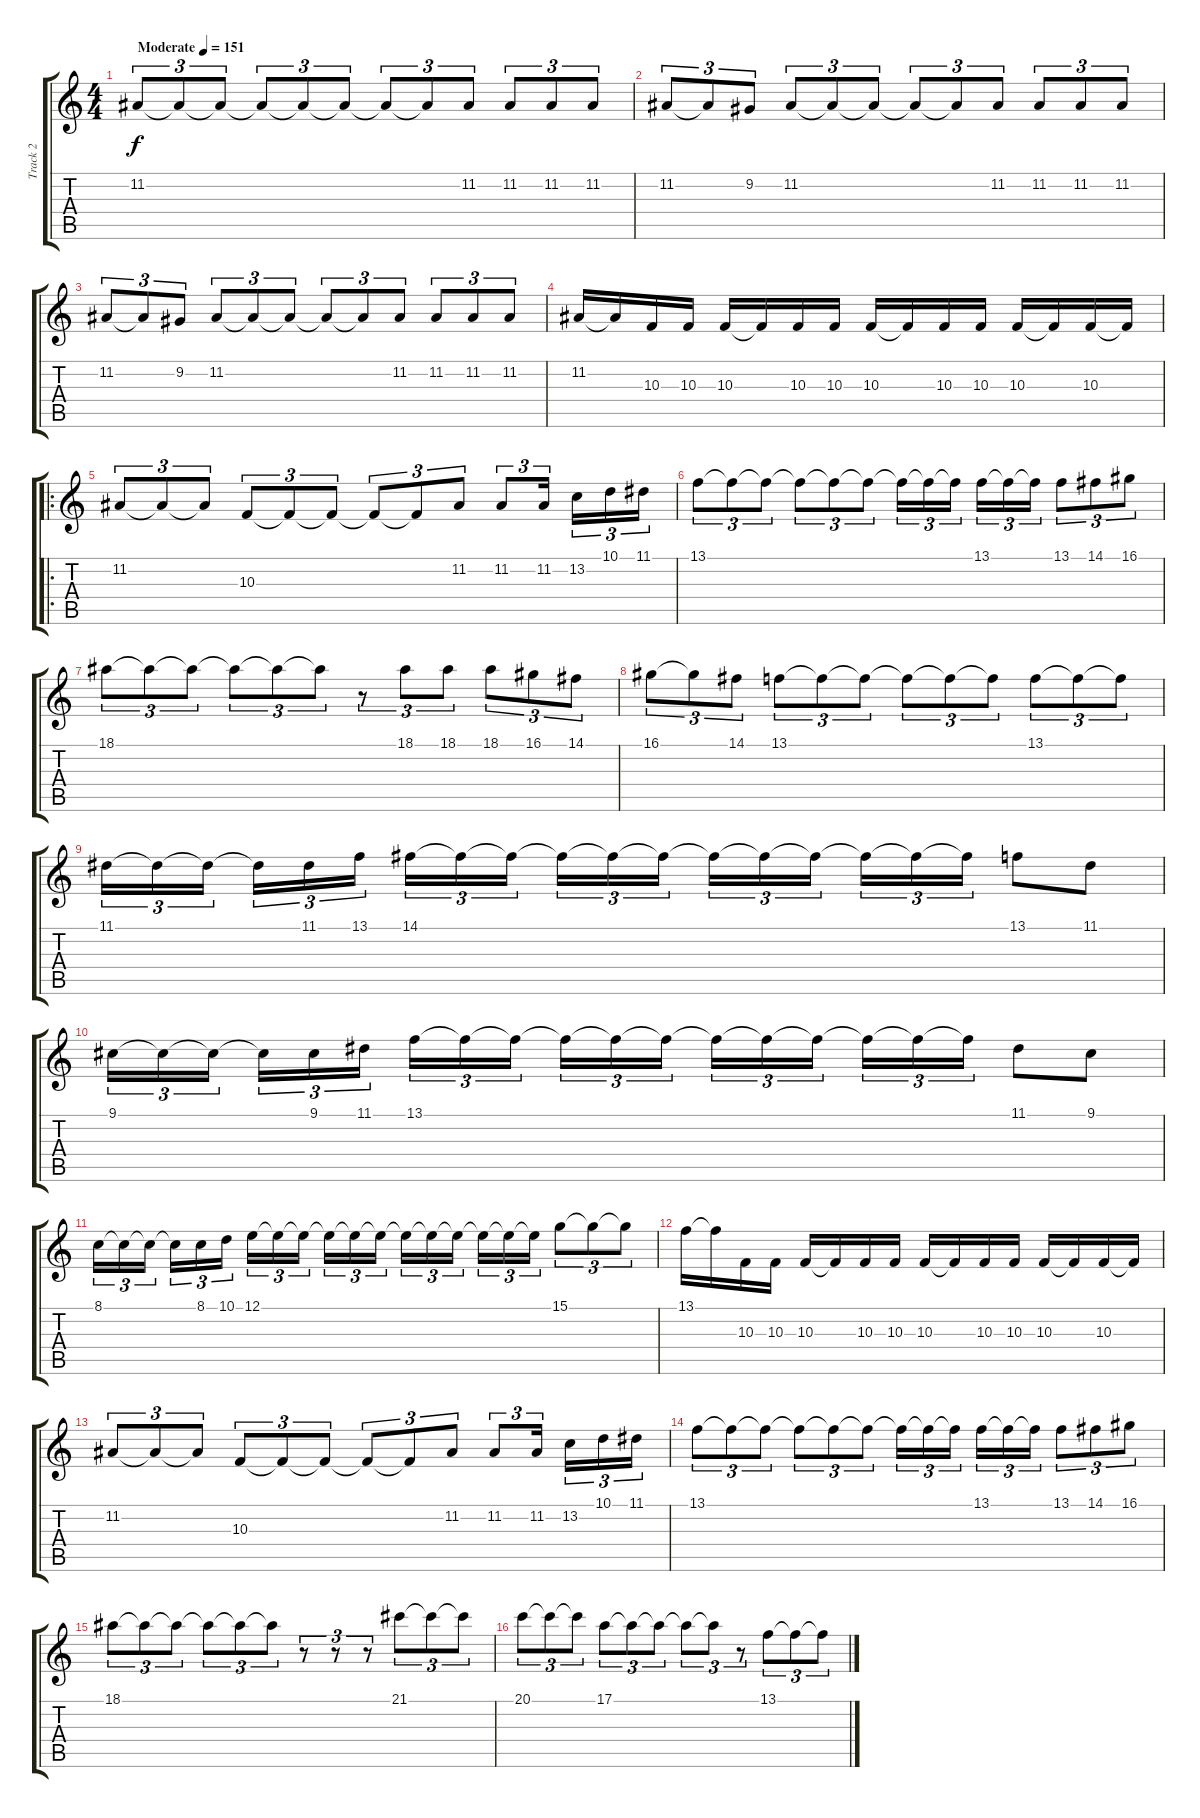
\track ("Track 2" "Track 2") {instrument lead5charang}
\staff {score tabs}
\tuning (E4 B3 G3 D3 A2 E2) {hide}
\ts (4 4)
\tempo (151 "Moderate")
\clef g2
\ks c
11.2.8{tu (3 2) dy f instrument lead5charang} 11.2{t}.8{tu (3 2)} 11.2{t}.8{tu (3 2)} 11.2{t}.8{tu (3 2)} 11.2{t}.8{tu (3 2)} 11.2{t}.8{tu (3 2)} 11.2{t}.8{tu (3 2)} 11.2{t}.8{tu (3 2)} 11.2.8{tu (3 2)} 11.2.8{tu (3 2)} 11.2.8{tu (3 2)} 11.2.8{tu (3 2)} |
11.2.8{tu (3 2)} 11.2{t}.8{tu (3 2)} 9.2.8{tu (3 2)} 11.2.8{tu (3 2)} 11.2{t}.8{tu (3 2)} 11.2{t}.8{tu (3 2)} 11.2{t}.8{tu (3 2)} 11.2{t}.8{tu (3 2)} 11.2.8{tu (3 2)} 11.2.8{tu (3 2)} 11.2.8{tu (3 2)} 11.2.8{tu (3 2)} |
11.2.8{tu (3 2)} 11.2{t}.8{tu (3 2)} 9.2.8{tu (3 2)} 11.2.8{tu (3 2)} 11.2{t}.8{tu (3 2)} 11.2{t}.8{tu (3 2)} 11.2{t}.8{tu (3 2)} 11.2{t}.8{tu (3 2)} 11.2.8{tu (3 2)} 11.2.8{tu (3 2)} 11.2.8{tu (3 2)} 11.2.8{tu (3 2)} |
11.2.16 11.2{t}.16 10.3.16 10.3.16 10.3.16 10.3{t}.16 10.3.16 10.3.16 10.3.16 10.3{t}.16 10.3.16 10.3.16 10.3.16 10.3{t}.16 10.3.16 10.3{t}.16 |
\ro
11.2.8{tu (3 2)} 11.2{t}.8{tu (3 2)} 11.2{t}.8{tu (3 2)} 10.3.8{tu (3 2)} 10.3{t}.8{tu (3 2)} 10.3{t}.8{tu (3 2)} 10.3{t}.8{tu (3 2)} 10.3{t}.8{tu (3 2)} 11.2.8{tu (3 2)} 11.2.8{tu (3 2)} 11.2.16{tu (3 2) beam splitsecondary} 13.2.16{tu (3 2)} 10.1.16{tu (3 2)} 11.1.16{tu (3 2)} |
13.1.8{tu (3 2)} 13.1{t}.8{tu (3 2)} 13.1{t}.8{tu (3 2)} 13.1{t}.8{tu (3 2)} 13.1{t}.8{tu (3 2)} 13.1{t}.8{tu (3 2)} 13.1{t}.16{tu (3 2)} 13.1{t}.16{tu (3 2)} 13.1{t}.16{tu (3 2) beam splitsecondary} 13.1.16{tu (3 2)} 13.1{t}.16{tu (3 2)} 13.1{t}.16{tu (3 2)} 13.1.8{tu (3 2)} 14.1.8{tu (3 2)} 16.1.8{tu (3 2)} |
18.1.8{tu (3 2)} 18.1{t}.8{tu (3 2)} 18.1{t}.8{tu (3 2)} 18.1{t}.8{tu (3 2)} 18.1{t}.8{tu (3 2)} 18.1{t}.8{tu (3 2)} r.8{tu (3 2)} 18.1.8{tu (3 2)} 18.1.8{tu (3 2)} 18.1.8{tu (3 2)} 16.1.8{tu (3 2)} 14.1.8{tu (3 2)} |
16.1.8{tu (3 2)} 16.1{t}.8{tu (3 2)} 14.1.8{tu (3 2)} 13.1.8{tu (3 2)} 13.1{t}.8{tu (3 2)} 13.1{t}.8{tu (3 2)} 13.1{t}.8{tu (3 2)} 13.1{t}.8{tu (3 2)} 13.1{t}.8{tu (3 2)} 13.1.8{tu (3 2)} 13.1{t}.8{tu (3 2)} 13.1{t}.8{tu (3 2)} |
11.1.16{tu (3 2)} 11.1{t}.16{tu (3 2)} 11.1{t}.16{tu (3 2) beam splitsecondary} 11.1{t}.16{tu (3 2)} 11.1.16{tu (3 2)} 13.1.16{tu (3 2)} 14.1.16{tu (3 2)} 14.1{t}.16{tu (3 2)} 14.1{t}.16{tu (3 2) beam splitsecondary} 14.1{t}.16{tu (3 2)} 14.1{t}.16{tu (3 2)} 14.1{t}.16{tu (3 2)} 14.1{t}.16{tu (3 2)} 14.1{t}.16{tu (3 2)} 14.1{t}.16{tu (3 2) beam splitsecondary} 14.1{t}.16{tu (3 2)} 14.1{t}.16{tu (3 2)} 14.1{t}.16{tu (3 2)} 13.1.8 11.1.8 |
9.1.16{tu (3 2)} 9.1{t}.16{tu (3 2)} 9.1{t}.16{tu (3 2) beam splitsecondary} 9.1{t}.16{tu (3 2)} 9.1.16{tu (3 2)} 11.1.16{tu (3 2)} 13.1.16{tu (3 2)} 13.1{t}.16{tu (3 2)} 13.1{t}.16{tu (3 2) beam splitsecondary} 13.1{t}.16{tu (3 2)} 13.1{t}.16{tu (3 2)} 13.1{t}.16{tu (3 2)} 13.1{t}.16{tu (3 2)} 13.1{t}.16{tu (3 2)} 13.1{t}.16{tu (3 2) beam splitsecondary} 13.1{t}.16{tu (3 2)} 13.1{t}.16{tu (3 2)} 13.1{t}.16{tu (3 2)} 11.1.8 9.1.8 |
8.1.16{tu (3 2)} 8.1{t}.16{tu (3 2)} 8.1{t}.16{tu (3 2) beam splitsecondary} 8.1{t}.16{tu (3 2)} 8.1.16{tu (3 2)} 10.1.16{tu (3 2)} 12.1.16{tu (3 2)} 12.1{t}.16{tu (3 2)} 12.1{t}.16{tu (3 2) beam splitsecondary} 12.1{t}.16{tu (3 2)} 12.1{t}.16{tu (3 2)} 12.1{t}.16{tu (3 2)} 12.1{t}.16{tu (3 2)} 12.1{t}.16{tu (3 2)} 12.1{t}.16{tu (3 2) beam splitsecondary} 12.1{t}.16{tu (3 2)} 12.1{t}.16{tu (3 2)} 12.1{t}.16{tu (3 2)} 15.1.8{tu (3 2)} 15.1{t}.8{tu (3 2)} 15.1{t}.8{tu (3 2)} |
13.1.16 13.1{t}.16 10.3.16 10.3.16 10.3.16 10.3{t}.16 10.3.16 10.3.16 10.3.16 10.3{t}.16 10.3.16 10.3.16 10.3.16 10.3{t}.16 10.3.16 10.3{t}.16 |
11.2.8{tu (3 2)} 11.2{t}.8{tu (3 2)} 11.2{t}.8{tu (3 2)} 10.3.8{tu (3 2)} 10.3{t}.8{tu (3 2)} 10.3{t}.8{tu (3 2)} 10.3{t}.8{tu (3 2)} 10.3{t}.8{tu (3 2)} 11.2.8{tu (3 2)} 11.2.8{tu (3 2)} 11.2.16{tu (3 2) beam splitsecondary} 13.2.16{tu (3 2)} 10.1.16{tu (3 2)} 11.1.16{tu (3 2)} |
13.1.8{tu (3 2)} 13.1{t}.8{tu (3 2)} 13.1{t}.8{tu (3 2)} 13.1{t}.8{tu (3 2)} 13.1{t}.8{tu (3 2)} 13.1{t}.8{tu (3 2)} 13.1{t}.16{tu (3 2)} 13.1{t}.16{tu (3 2)} 13.1{t}.16{tu (3 2) beam splitsecondary} 13.1.16{tu (3 2)} 13.1{t}.16{tu (3 2)} 13.1{t}.16{tu (3 2)} 13.1.8{tu (3 2)} 14.1.8{tu (3 2)} 16.1.8{tu (3 2)} |
18.1.8{tu (3 2)} 18.1{t}.8{tu (3 2)} 18.1{t}.8{tu (3 2)} 18.1{t}.8{tu (3 2)} 18.1{t}.8{tu (3 2)} 18.1{t}.8{tu (3 2)} r.8{tu (3 2)} r.8{tu (3 2)} r.8{tu (3 2)} 21.1.8{tu (3 2)} 21.1{t}.8{tu (3 2)} 21.1{t}.8{tu (3 2)} |
20.1.8{tu (3 2)} 20.1{t}.8{tu (3 2)} 20.1{t}.8{tu (3 2)} 17.1.8{tu (3 2)} 17.1{t}.8{tu (3 2)} 17.1{t}.8{tu (3 2)} 17.1{t}.8{tu (3 2)} 17.1{t}.8{tu (3 2)} r.8{tu (3 2)} 13.1.8{tu (3 2)} 13.1{t}.8{tu (3 2)} 13.1{t}.8{tu (3 2)}
